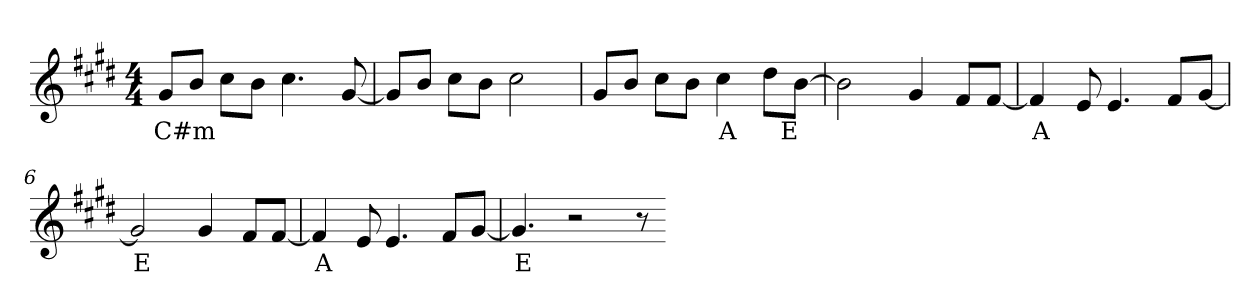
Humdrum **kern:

**kern	**text
*part1	*part1
*staff1	*staff1
*clefG2	*
*k[f#c#g#d#]	*
*M4/4	*
=1	=1
8g#/L	C#m
8b/J	.
8cc#\L	.
8b\J	.
4.cc#	.
[8g#	.
=2	=2
8g#/L]	.
8b/J	.
8cc#\L	.
8b\J	.
2cc#	.
=3	=3
8g#/L	.
8b/J	.
8cc#\L	.
8b\J	.
4cc#	A
8dd#\L	.
[8b\J	E
=4	=4
2b]	.
4g#	.
8f#/L	.
[8f#/J	.
=5	=5
4f#]	A
8e	.
4.e	.
8f#/L	.
[8g#/J	.
=6	=6
2g#]	E
4g#	.
8f#/L	.
[8f#/J	.
=7	=7
4f#]	A
8e	.
4.e	.
8f#/L	.
[8g#/J	.
=8	=8
4.g#]	E
2r	.
8r	.
=-	=-
*-	*-
